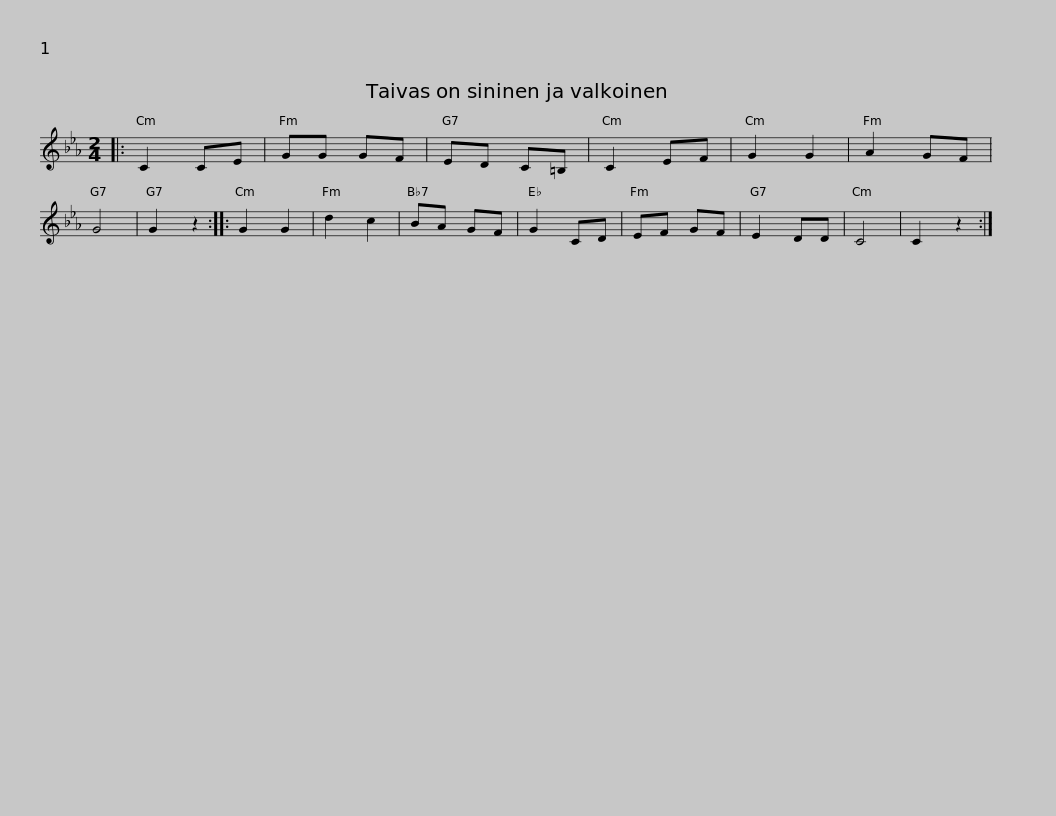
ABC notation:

X:1
L:1/8
M:2/4
I:linebreak $
K:Cmin
V:1 treble
V:1
|: C2 CE | GG GF | ED C=B, | C2 EF | G2 G2 | %5
 A2 GF | G4 | G2 z2 :: G2 G2 | d2 c2 | %10
 BA GF | G2 CD |$ EF GF | E2 DD | C4 | %15
 C2 z2 :| %16
